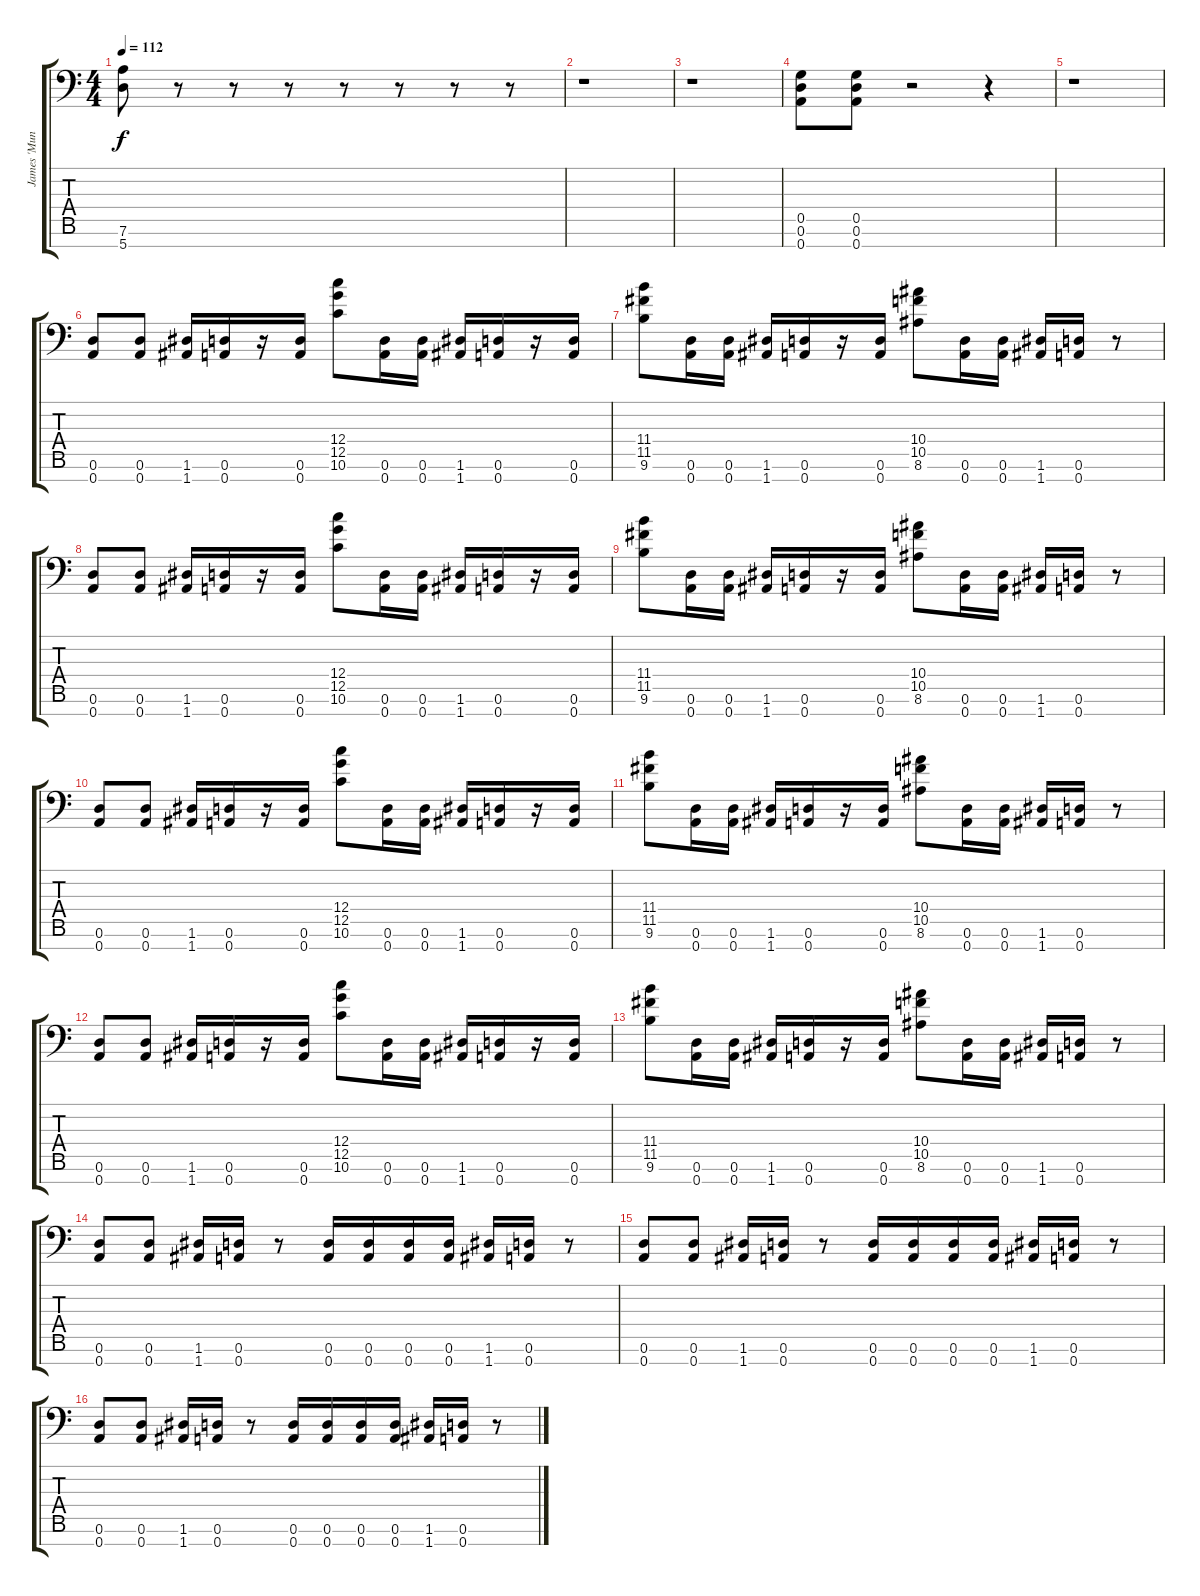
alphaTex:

\track ("James 'Munky' Shaffer" "James 'Mun") {instrument distortionguitar}
\staff {score tabs}
\tuning (D4 A3 F3 C3 G2 D2 A1) {hide}
\ts (4 4)
\tempo 112
\clef f4
\ks c
(7.6 5.7).8{dy f volume 12} r.8 r.8 r.8 r.8 r.8 r.8 r.8 |
r.1 |
r.1 |
(0.5 0.6 0.7).8 (0.5 0.6 0.7).8 r.2 r.4 |
r.1 |
(0.6 0.7).8 (0.6 0.7).8 (1.6 1.7).16 (0.6 0.7).16 r.16 (0.6 0.7).16 (12.4 12.5 10.6).8 (0.6 0.7).16 (0.6 0.7).16 (1.6 1.7).16 (0.6 0.7).16 r.16 (0.6 0.7).16 |
(11.4 11.5 9.6).8 (0.6 0.7).16 (0.6 0.7).16 (1.6 1.7).16 (0.6 0.7).16 r.16 (0.6 0.7).16 (10.4 10.5 8.6).8 (0.6 0.7).16 (0.6 0.7).16 (1.6 1.7).16 (0.6 0.7).16 r.8 |
(0.6 0.7).8 (0.6 0.7).8 (1.6 1.7).16 (0.6 0.7).16 r.16 (0.6 0.7).16 (12.4 12.5 10.6).8 (0.6 0.7).16 (0.6 0.7).16 (1.6 1.7).16 (0.6 0.7).16 r.16 (0.6 0.7).16 |
(11.4 11.5 9.6).8 (0.6 0.7).16 (0.6 0.7).16 (1.6 1.7).16 (0.6 0.7).16 r.16 (0.6 0.7).16 (10.4 10.5 8.6).8 (0.6 0.7).16 (0.6 0.7).16 (1.6 1.7).16 (0.6 0.7).16 r.8 |
(0.6 0.7).8 (0.6 0.7).8 (1.6 1.7).16 (0.6 0.7).16 r.16 (0.6 0.7).16 (12.4 12.5 10.6).8 (0.6 0.7).16 (0.6 0.7).16 (1.6 1.7).16 (0.6 0.7).16 r.16 (0.6 0.7).16 |
(11.4 11.5 9.6).8 (0.6 0.7).16 (0.6 0.7).16 (1.6 1.7).16 (0.6 0.7).16 r.16 (0.6 0.7).16 (10.4 10.5 8.6).8 (0.6 0.7).16 (0.6 0.7).16 (1.6 1.7).16 (0.6 0.7).16 r.8 |
(0.6 0.7).8 (0.6 0.7).8 (1.6 1.7).16 (0.6 0.7).16 r.16 (0.6 0.7).16 (12.4 12.5 10.6).8 (0.6 0.7).16 (0.6 0.7).16 (1.6 1.7).16 (0.6 0.7).16 r.16 (0.6 0.7).16 |
(11.4 11.5 9.6).8 (0.6 0.7).16 (0.6 0.7).16 (1.6 1.7).16 (0.6 0.7).16 r.16 (0.6 0.7).16 (10.4 10.5 8.6).8 (0.6 0.7).16 (0.6 0.7).16 (1.6 1.7).16 (0.6 0.7).16 r.8 |
(0.6 0.7).8 (0.6 0.7).8 (1.6 1.7).16 (0.6 0.7).16 r.8 (0.6 0.7).16 (0.6 0.7).16 (0.6 0.7).16 (0.6 0.7).16 (1.6 1.7).16 (0.6 0.7).16 r.8 |
(0.6 0.7).8 (0.6 0.7).8 (1.6 1.7).16 (0.6 0.7).16 r.8 (0.6 0.7).16 (0.6 0.7).16 (0.6 0.7).16 (0.6 0.7).16 (1.6 1.7).16 (0.6 0.7).16 r.8 |
(0.6 0.7).8 (0.6 0.7).8 (1.6 1.7).16 (0.6 0.7).16 r.8 (0.6 0.7).16 (0.6 0.7).16 (0.6 0.7).16 (0.6 0.7).16 (1.6 1.7).16 (0.6 0.7).16 r.8
